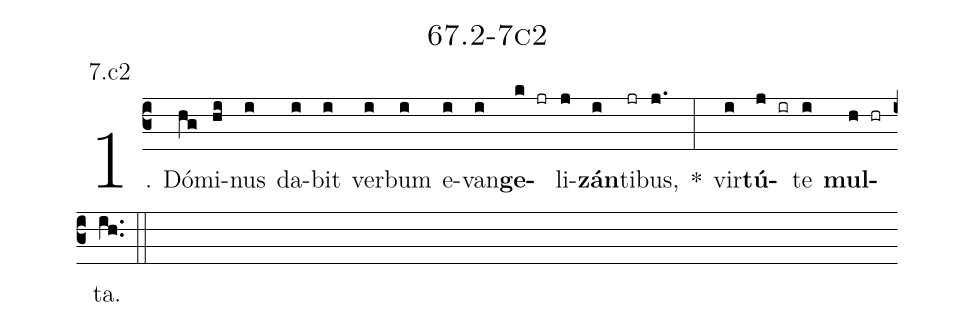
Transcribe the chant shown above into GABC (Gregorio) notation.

name: 67.2-7c2;
annotation: 7.c2;
%%
(c3)1. Dó(hg)mi(hi)nus(i) da(i)bit(i) ver(i)bum(i) e(i)van(i)<b>ge</b>(k jr)li(j)<b>zán</b>(i)ti(jr)bus,(j.) *(:) vir(i)<b>tú</b>(j ir)te(i) <b>mul</b>(h hr)ta.(ih..) (::)


%E(i) u(i) o(j) u(i) a(h) e.(ih..) (::)
